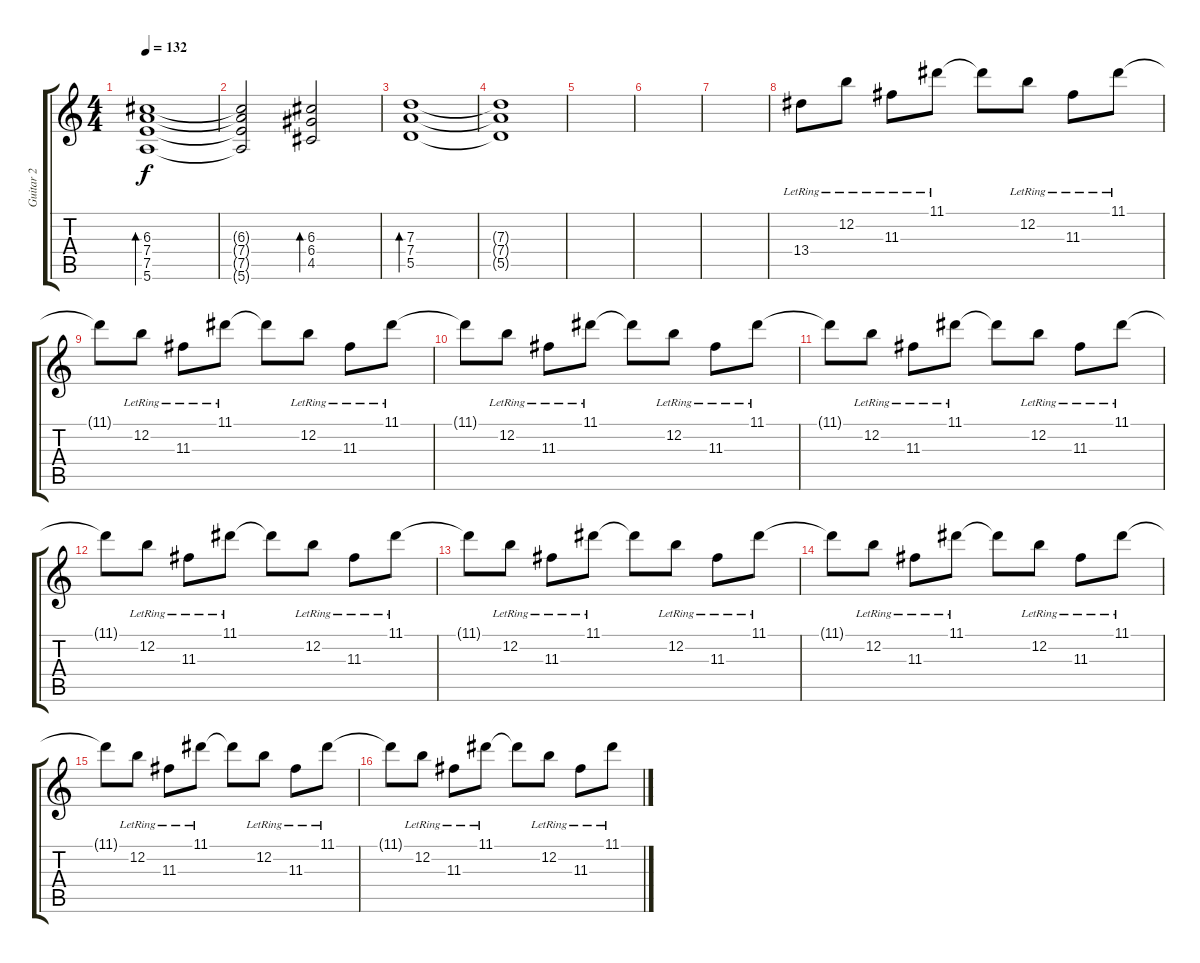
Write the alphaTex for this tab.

\track ("Guitar 2" "Guitar 2") {instrument overdrivenguitar}
\staff {score tabs}
\tuning (E4 B3 G3 D3 A2 E2) {hide}
\ts (4 4)
\tempo 132
\clef g2
\ks c
(6.3 7.4 7.5 5.6).1{bd 240 dy f} |
(6.3{t} 7.4{t} 7.5{t} 5.6{t}).2 (6.3 6.4 4.5).2{bd 240} |
(7.3 7.4 5.5).1{bd 240} |
(7.3{t} 7.4{t} 5.5{t}).1 |
|
|
|
13.4{lr}.8{volume 8 instrument electricguitarjazz} 12.2{lr}.8 11.3{lr}.8 11.1{lr}.8 11.1{t}.8 12.2{lr}.8 11.3{lr}.8 11.1{lr}.8 |
11.1{t}.8 12.2{lr}.8 11.3{lr}.8 11.1{lr}.8 11.1{t}.8 12.2{lr}.8 11.3{lr}.8 11.1{lr}.8 |
11.1{t}.8 12.2{lr}.8 11.3{lr}.8 11.1{lr}.8 11.1{t}.8 12.2{lr}.8 11.3{lr}.8 11.1{lr}.8 |
11.1{t}.8 12.2{lr}.8 11.3{lr}.8 11.1{lr}.8 11.1{t}.8 12.2{lr}.8 11.3{lr}.8 11.1{lr}.8 |
11.1{t}.8 12.2{lr}.8 11.3{lr}.8 11.1{lr}.8 11.1{t}.8 12.2{lr}.8 11.3{lr}.8 11.1{lr}.8 |
11.1{t}.8 12.2{lr}.8 11.3{lr}.8 11.1{lr}.8 11.1{t}.8 12.2{lr}.8 11.3{lr}.8 11.1{lr}.8 |
11.1{t}.8 12.2{lr}.8 11.3{lr}.8 11.1{lr}.8 11.1{t}.8 12.2{lr}.8 11.3{lr}.8 11.1{lr}.8 |
11.1{t}.8 12.2{lr}.8 11.3{lr}.8 11.1{lr}.8 11.1{t}.8 12.2{lr}.8 11.3{lr}.8 11.1{lr}.8 |
11.1{t}.8 12.2{lr}.8 11.3{lr}.8 11.1{lr}.8 11.1{t}.8 12.2{lr}.8 11.3{lr}.8 11.1{lr}.8
